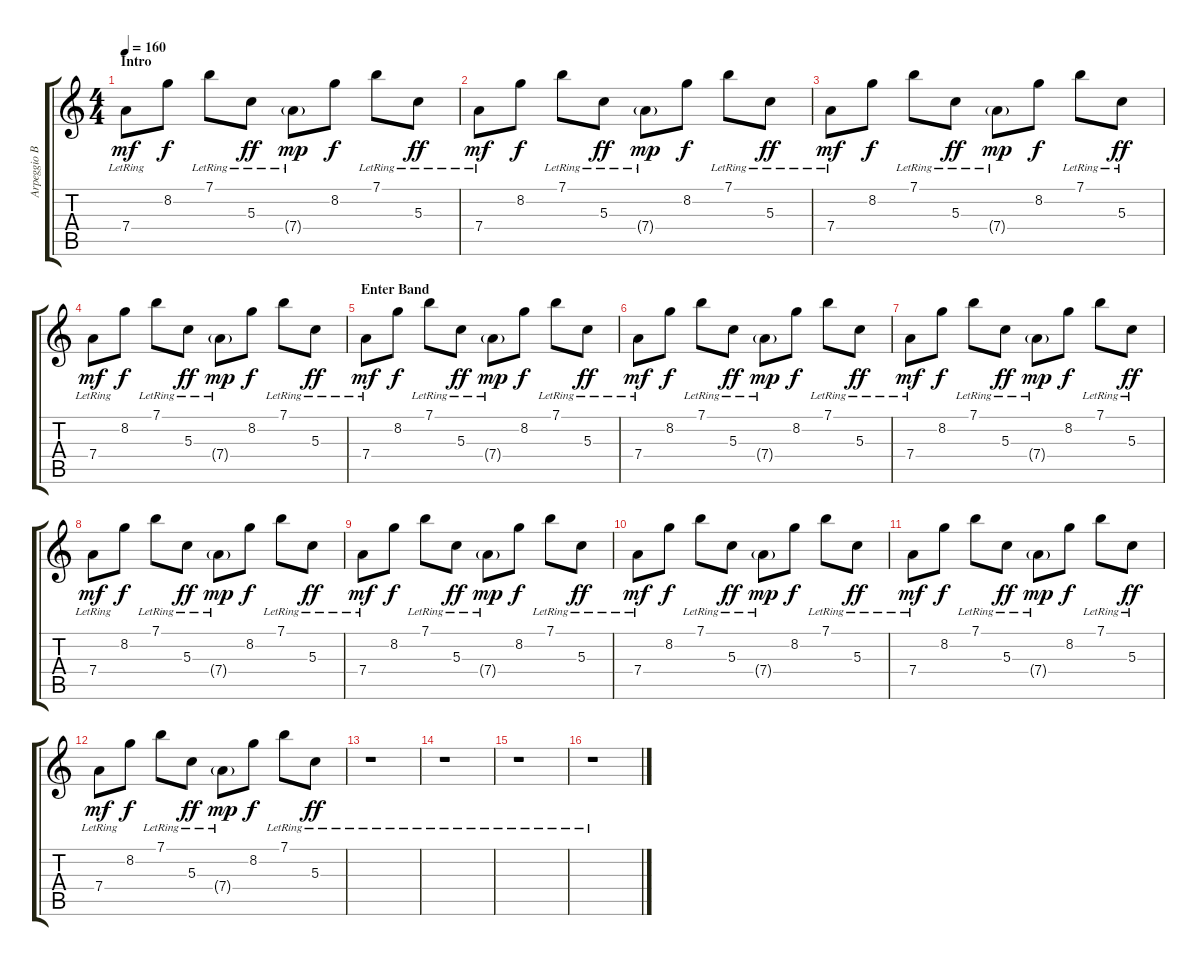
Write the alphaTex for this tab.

\track ("Arpeggio BG" "Arpeggio B") {instrument electricguitarclean}
\staff {score tabs}
\tuning (E4 B3 G3 D3 A2 E2) {hide}
\ts (4 4)
\section ("" "Intro")
\tempo 160
\clef g2
\ks c
7.4{lr}.8{dy mf instrument electricguitarclean} 8.2.8{dy f} 7.1{lr}.8 5.3{lr}.8{dy ff} 7.4{g lr}.8{dy mp} 8.2.8{dy f} 7.1{lr}.8 5.3{lr}.8{dy ff} |
7.4{lr}.8{dy mf} 8.2.8{dy f} 7.1{lr}.8 5.3{lr}.8{dy ff} 7.4{g lr}.8{dy mp} 8.2.8{dy f} 7.1{lr}.8 5.3{lr}.8{dy ff} |
7.4{lr}.8{dy mf} 8.2.8{dy f} 7.1{lr}.8 5.3{lr}.8{dy ff} 7.4{g lr}.8{dy mp} 8.2.8{dy f} 7.1{lr}.8 5.3{lr}.8{dy ff} |
7.4{lr}.8{dy mf} 8.2.8{dy f} 7.1{lr}.8 5.3{lr}.8{dy ff} 7.4{g lr}.8{dy mp} 8.2.8{dy f} 7.1{lr}.8 5.3{lr}.8{dy ff} |
\section ("" "Enter Band")
7.4{lr}.8{dy mf} 8.2.8{dy f} 7.1{lr}.8 5.3{lr}.8{dy ff} 7.4{g lr}.8{dy mp} 8.2.8{dy f} 7.1{lr}.8 5.3{lr}.8{dy ff} |
7.4{lr}.8{dy mf} 8.2.8{dy f} 7.1{lr}.8 5.3{lr}.8{dy ff} 7.4{g lr}.8{dy mp} 8.2.8{dy f} 7.1{lr}.8 5.3{lr}.8{dy ff} |
7.4{lr}.8{dy mf} 8.2.8{dy f} 7.1{lr}.8 5.3{lr}.8{dy ff} 7.4{g lr}.8{dy mp} 8.2.8{dy f} 7.1{lr}.8 5.3{lr}.8{dy ff} |
7.4{lr}.8{dy mf} 8.2.8{dy f} 7.1{lr}.8 5.3{lr}.8{dy ff} 7.4{g lr}.8{dy mp} 8.2.8{dy f} 7.1{lr}.8 5.3{lr}.8{dy ff} |
7.4{lr}.8{dy mf} 8.2.8{dy f} 7.1{lr}.8 5.3{lr}.8{dy ff} 7.4{g lr}.8{dy mp} 8.2.8{dy f} 7.1{lr}.8 5.3{lr}.8{dy ff} |
7.4{lr}.8{dy mf} 8.2.8{dy f} 7.1{lr}.8 5.3{lr}.8{dy ff} 7.4{g lr}.8{dy mp} 8.2.8{dy f} 7.1{lr}.8 5.3{lr}.8{dy ff} |
7.4{lr}.8{dy mf} 8.2.8{dy f} 7.1{lr}.8 5.3{lr}.8{dy ff} 7.4{g lr}.8{dy mp} 8.2.8{dy f} 7.1{lr}.8 5.3{lr}.8{dy ff} |
7.4{lr}.8{dy mf} 8.2.8{dy f} 7.1{lr}.8 5.3{lr}.8{dy ff} 7.4{g lr}.8{dy mp} 8.2.8{dy f} 7.1{lr}.8 5.3{lr}.8{dy ff} |
r.1 |
r.1 |
r.1 |
r.1
